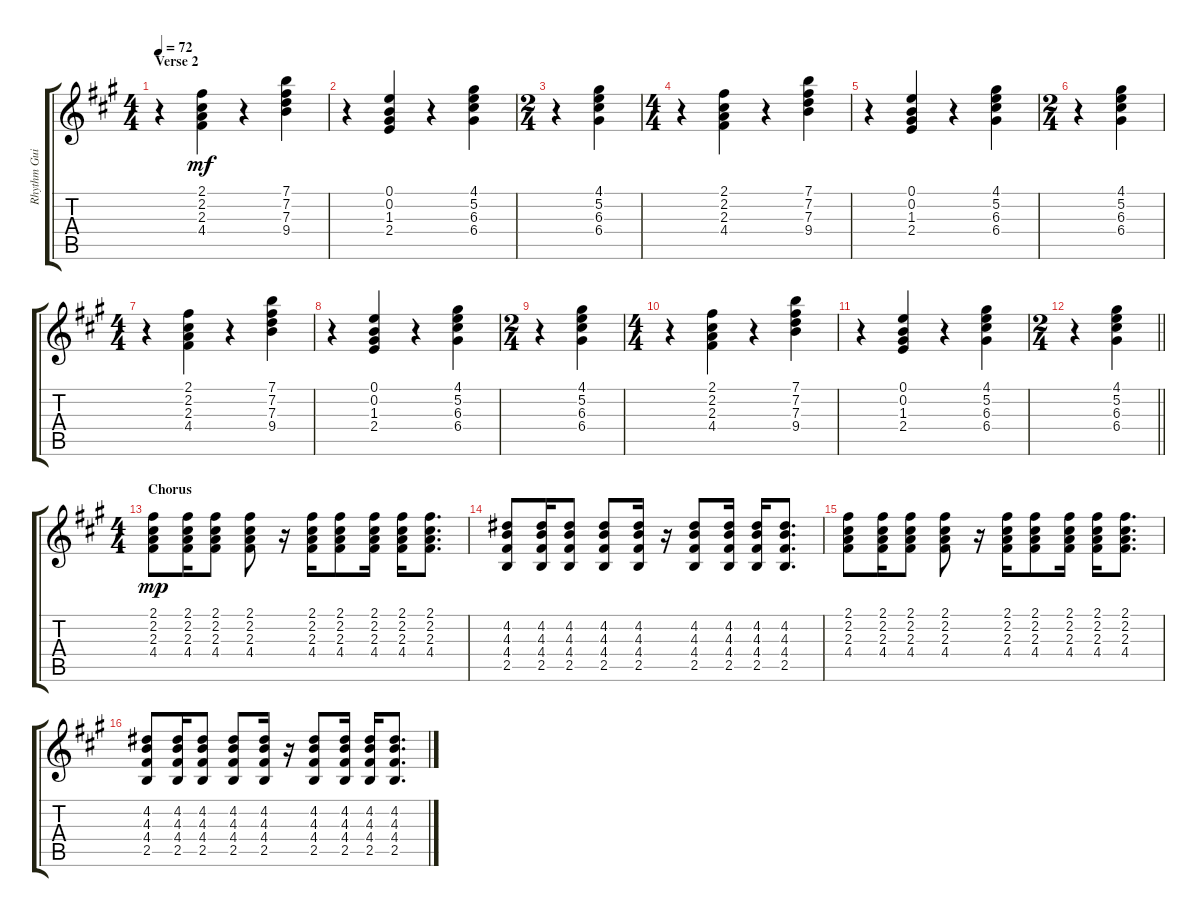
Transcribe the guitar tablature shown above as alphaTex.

\track ("Rhythm Guitar (Bob Welch)" "Rhythm Gui") {instrument electricguitarmuted}
\staff {score tabs}
\tuning (E4 B3 G3 D3 A2 E2) {hide}
\ts (4 4)
\section ("" "Verse 2")
\tempo 72
\clef g2
\ks f#minor
r.4{dy mf} (2.1 2.2 2.3 4.4).4 r.4 (7.1 7.2 7.3 9.4).4 |
r.4 (0.1 0.2 1.3 2.4).4 r.4 (4.1 5.2 6.3 6.4).4 |
\ts (2 4)
r.4 (4.1 5.2 6.3 6.4).4 |
\ts (4 4)
r.4 (2.1 2.2 2.3 4.4).4 r.4 (7.1 7.2 7.3 9.4).4 |
r.4 (0.1 0.2 1.3 2.4).4 r.4 (4.1 5.2 6.3 6.4).4 |
\ts (2 4)
r.4 (4.1 5.2 6.3 6.4).4 |
\ts (4 4)
r.4 (2.1 2.2 2.3 4.4).4 r.4 (7.1 7.2 7.3 9.4).4 |
r.4 (0.1 0.2 1.3 2.4).4 r.4 (4.1 5.2 6.3 6.4).4 |
\ts (2 4)
r.4 (4.1 5.2 6.3 6.4).4 |
\ts (4 4)
r.4 (2.1 2.2 2.3 4.4).4 r.4 (7.1 7.2 7.3 9.4).4 |
r.4 (0.1 0.2 1.3 2.4).4 r.4 (4.1 5.2 6.3 6.4).4 |
\ts (2 4)
\barLineRight lightlight
r.4 (4.1 5.2 6.3 6.4).4 |
\ts (4 4)
\section ("" "Chorus")
(2.1 2.2 2.3 4.4).8{dy mp} (2.1 2.2 2.3 4.4).16 (2.1 2.2 2.3 4.4).8 (2.1 2.2 2.3 4.4).8 r.16 (2.1 2.2 2.3 4.4).16 (2.1 2.2 2.3 4.4).8 (2.1 2.2 2.3 4.4).16 (2.1 2.2 2.3 4.4).16 (2.1 2.2 2.3 4.4).8{d} |
(4.2 4.3 4.4 2.5).8 (4.2 4.3 4.4 2.5).16 (4.2 4.3 4.4 2.5).8 (4.2 4.3 4.4 2.5).8 (4.2 4.3 4.4 2.5).16 r.16 (4.2 4.3 4.4 2.5).8 (4.2 4.3 4.4 2.5).16 (4.2 4.3 4.4 2.5).16 (4.2 4.3 4.4 2.5).8{d} |
(2.1 2.2 2.3 4.4).8 (2.1 2.2 2.3 4.4).16 (2.1 2.2 2.3 4.4).8 (2.1 2.2 2.3 4.4).8 r.16 (2.1 2.2 2.3 4.4).16 (2.1 2.2 2.3 4.4).8 (2.1 2.2 2.3 4.4).16 (2.1 2.2 2.3 4.4).16 (2.1 2.2 2.3 4.4).8{d} |
(4.2 4.3 4.4 2.5).8 (4.2 4.3 4.4 2.5).16 (4.2 4.3 4.4 2.5).8 (4.2 4.3 4.4 2.5).8 (4.2 4.3 4.4 2.5).16 r.16 (4.2 4.3 4.4 2.5).8 (4.2 4.3 4.4 2.5).16 (4.2 4.3 4.4 2.5).16 (4.2 4.3 4.4 2.5).8{d}
